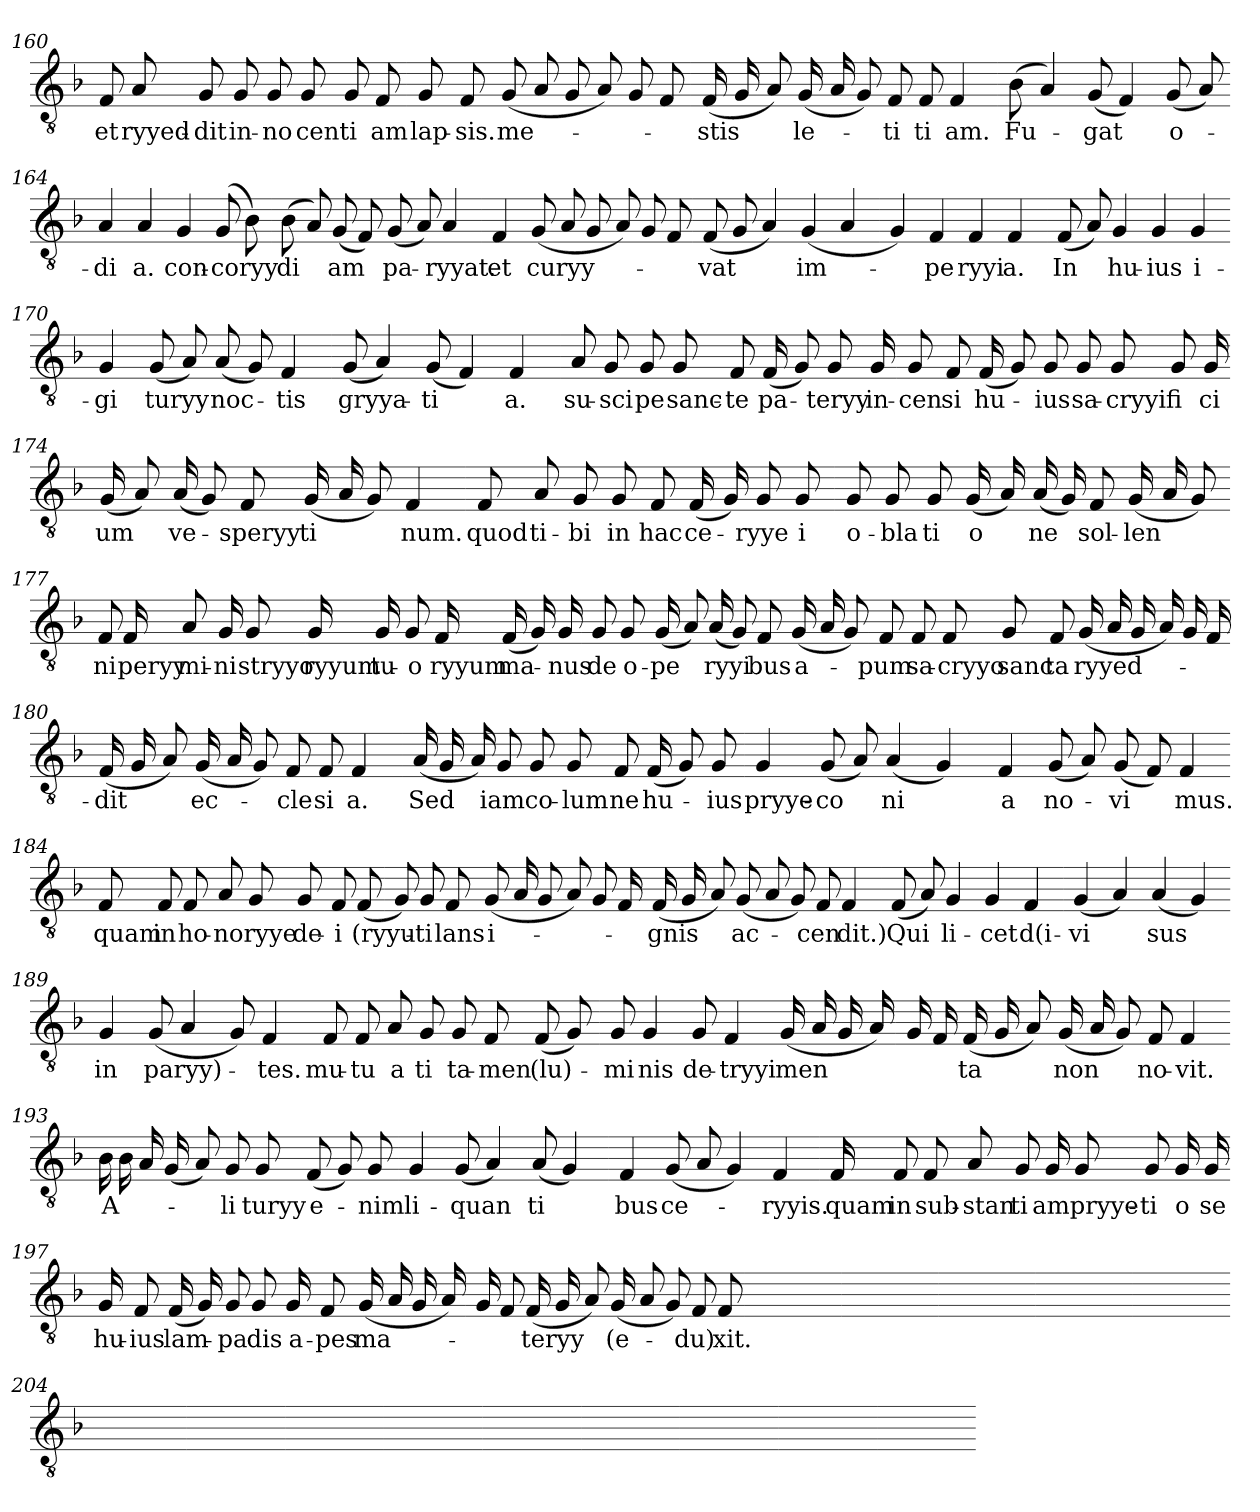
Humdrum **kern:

**kern	**text
*part1	*part1
*staff1	*staff1
*clefGv2	*
*k[b-]	*
=160	=160
8F	et
8A	ryyed-
8G	-dit
8G	in-
8G	no
8G	cen
8G	ti
8F	-am
=161-	=161-
8G	lap-
8F	-sis.
(8G	me-
8A	.
8G	.
8A)	.
8G	.
8F	.
=162-	=162-
(16F	-stis
16G	.
8A)	.
(16G	le-
16A	.
8G)	.
8F	ti
8F	ti
4F	-am.
=163-	=163-
(8B-	Fu-
4A)	.
(8G	-gat
4F)	.
(8G	o-
8A)	.
=164-	=164-
4A	di
4A	-a.
4G	con-
(8G	coryy
8B-)	.
=165-	=165-
(8B-	di
8A)	.
(8G	-am
8F)	.
(8G	pa-
8A)	.
4A	-ryyat.
=166-	=166-
4F	et
(8G	curyy-
8A	.
8G	.
8A)	.
8G	.
8F	.
=167-	=167-
(8F	-vat
8G	.
4A)	.
(4G	im-
4A	.
=168-	=168-
4G)	.
4F	pe
4F	ryyi
4F	-a.
=169-	=169-
(8F	In
8A)	.
4G	hu-
4G	-ius
4G	i-
=170-	=170-
4G	gi
(8G	-turyy
8A)	.
(8A	noc-
8G)	.
4F	-tis
=171-	=171-
(8G	gryya-
4A)	.
(8G	ti
4F)	.
4F	-a.
=172-	=172-
8A	su-
8G	sci
8G	-pe
8G	sanc-
8F	-te
(16F	pa-
8G)	.
8G	-teryy
16G	in-
=173-	=173-
8G	cen
8F	-si
(16F	hu-
8G)	.
8G	-ius
8G	sa-
8G	cryyi
8G	fi
16G	ci
=174-	=174-
(16G	-um
8A)	.
(16A	ve-
8G)	.
8F	speryy
(16G	ti
16A	.
8G)	.
4F	-num.
=175-	=175-
8F	quod
8A	ti-
8G	-bi
8G	in
8F	hac
(16F	ce-
16G)	.
8G	ryye
8G	-i
=176-	=176-
8G	o-
8G	bla
8G	ti
(16G	o
16A)	.
(16A	-ne
16G)	.
8F	sol-
(16G	len
16A	.
8G)	.
=177-	=177-
8F	-ni
16F	peryy
8A	mi-
16G	ni
8G	stryyo
16G	-ryyum
16G	tu-
8G	o
16F	-ryyum
(16F	ma-
16G)	.
16G	-nus
=178-	=178-
8G	de
8G	o-
(16G	pe
8A)	.
(16A	ryyi
8G)	.
8F	-bus
(16G	a-
16A	.
8G)	.
=179-	=179-
8F	-pum
8F	sa-
8F	cryyo
8G	sanc
8F	-ta
(16G	ryyed-
16A	.
16G	.
16A)	.
16G	.
16F	.
=180-	=180-
(16F	-dit
16G	.
8A)	.
(16G	ec-
16A	.
8G)	.
8F	cle
8F	si
4F	-a.
=181-	=181-
(16A	Sed
16G	.
16A)	.
8G	iam
8G	co-
8G	lum
8F	-ne
(16F	hu-
8G)	.
8G	-ius
=182-	=182-
4G	pryye-
(8G	co
8A)	.
(4A	ni
4G)	.
=183-	=183-
4F	-a
(8G	no-
8A)	.
(8G	vi
8F)	.
4F	-mus.
=184-	=184-
8F	quam
8F	in
8F	ho-
8A	no
8G	-ryye
8G	de-
8F	-i
(8F	(ryyu-
=185-	=185-
8G)	.
8G	ti
8F	-lans
(8G	i-
16A	.
8G	.
8A)	.
8G	.
16F	.
=186-	=186-
(16F	-gnis
16G	.
8A)	.
(8G	ac-
8A	.
8G)	.
8F	cen
4F	-dit.)
=187-	=187-
(8F	Qui
8A)	.
4G	li-
4G	-cet
4F	d(i-
=188-	=188-
(4G	vi
4A)	.
(4A	-sus
4G)	.
=189-	=189-
4G	in
(8G	paryy)-
4A	.
8G)	.
4F	-tes.
=190-	=190-
8F	mu-
8F	tu
8A	a
8G	-ti
8G	ta-
8F	-men
(8F	(lu)-
8G)	.
=191-	=191-
8G	mi
4G	-nis
8G	de-
4F	tryyi
(16G	men
16A	.
16G	.
16A)	.
=192-	=192-
16G	.
16F	.
(16F	-ta
16G	.
8A)	.
(16G	non
16A	.
8G)	.
8F	no-
4F	-vit.
=193-	=193-
16B-	A-
16B-	.
16A	.
(16G	.
8A)	.
8G	li
8G	-turyy
(8F	e-
8G)	.
8G	-nim
=194-	=194-
4G	li-
(8G	quan
4A)	.
(8A	ti
4G)	.
=195-	=195-
4F	-bus
(8G	ce-
8A	.
4G)	.
4F	-ryyis.
=196-	=196-
16F	quam
8F	in
8F	sub-
8A	stan
8G	ti
16G	-am
8G	pryye-
8G	ti
16G	o
16G	-se
=197-	=197-
16G	hu-
8F	-ius
(16F	lam-
16G)	.
8G	pa
8G	-dis
16G	a-
8F	-pes
(16G	ma-
16A	.
16G	.
16A)	.
=198-	=198-
16G	.
8F	.
(16F	-teryy
16G	.
8A)	.
(16G	(e-
8A	.
8G)	.
8F	du)
8F	-xit.
=199-	=199-
1ryy	.
=200-	=200-
1ryy	.
=201-	=201-
1ryy	.
=202-	=202-
1ryy	.
=203-	=203-
1ryy	.
=204-	=204-
1ryy	.
=205-	=205-
1ryy	.
=206-	=206-
1ryy	.
=207-	=207-
1ryy	.
=208-	=208-
1ryy	.
=209-	=209-
1ryy	.
=210-	=210-
1ryy	.
=211-	=211-
1ryy	.
=212-	=212-
1ryy	.
=-	=-
*-	*-
